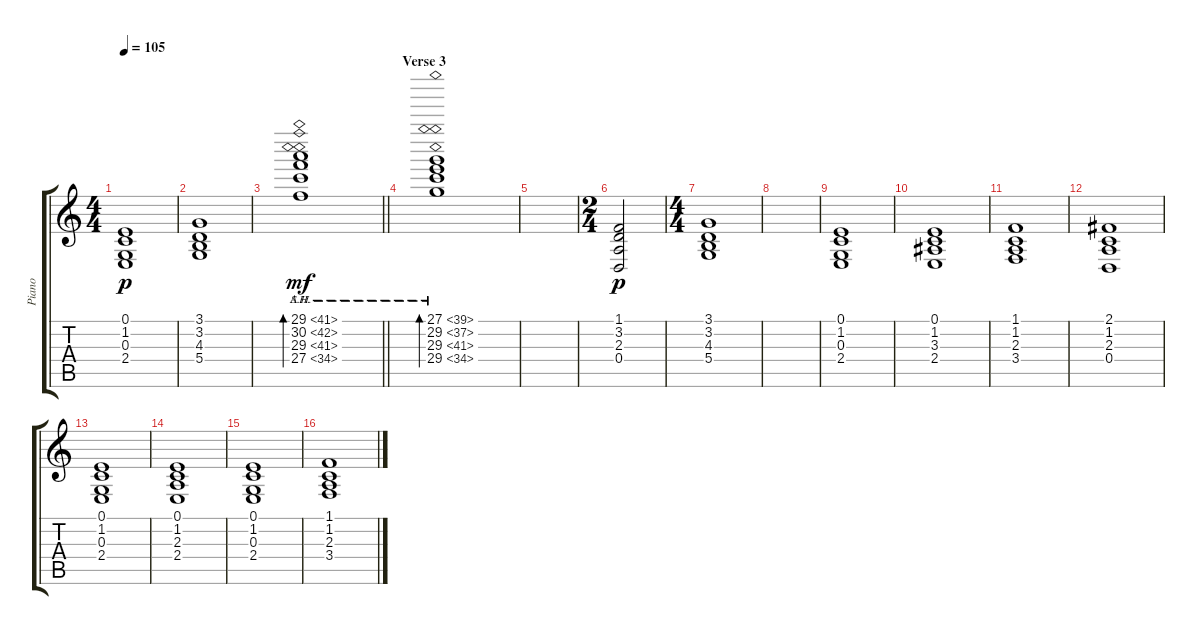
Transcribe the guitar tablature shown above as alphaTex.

\track ("Piano" "Piano") {instrument electricgrandpiano}
\staff {score tabs}
\tuning (E4 B3 G3 D3 A2 E2) {hide}
\ts (4 4)
\tempo 105
\clef g2
\ks c
(0.1 1.2 0.3 2.4).1{dy p} |
(3.1 3.2 4.3 5.4).1 |
\barLineRight lightlight
(29.1{sh 12} 30.2{sh 12} 29.3{ah 12} 27.4{ah 7}).1{bd 120 dy mf} |
\section ("" "Verse 3")
(27.1{sh 12} 29.2{ah 8} 29.3{ah 12} 29.4{ah 5}).1{bd 120} |
|
\ts (2 4)
(1.1 3.2 2.3 0.4).2{dy p} |
\ts (4 4)
(3.1 3.2 4.3 5.4).1 |
|
(0.1 1.2 0.3 2.4).1 |
(0.1 1.2 3.3 2.4).1 |
(1.1 1.2 2.3 3.4).1 |
(2.1 1.2 2.3 0.4).1 |
(0.1 1.2 0.3 2.4).1 |
(0.1 1.2 2.3 2.4).1 |
(0.1 1.2 0.3 2.4).1 |
(1.1 1.2 2.3 3.4).1
